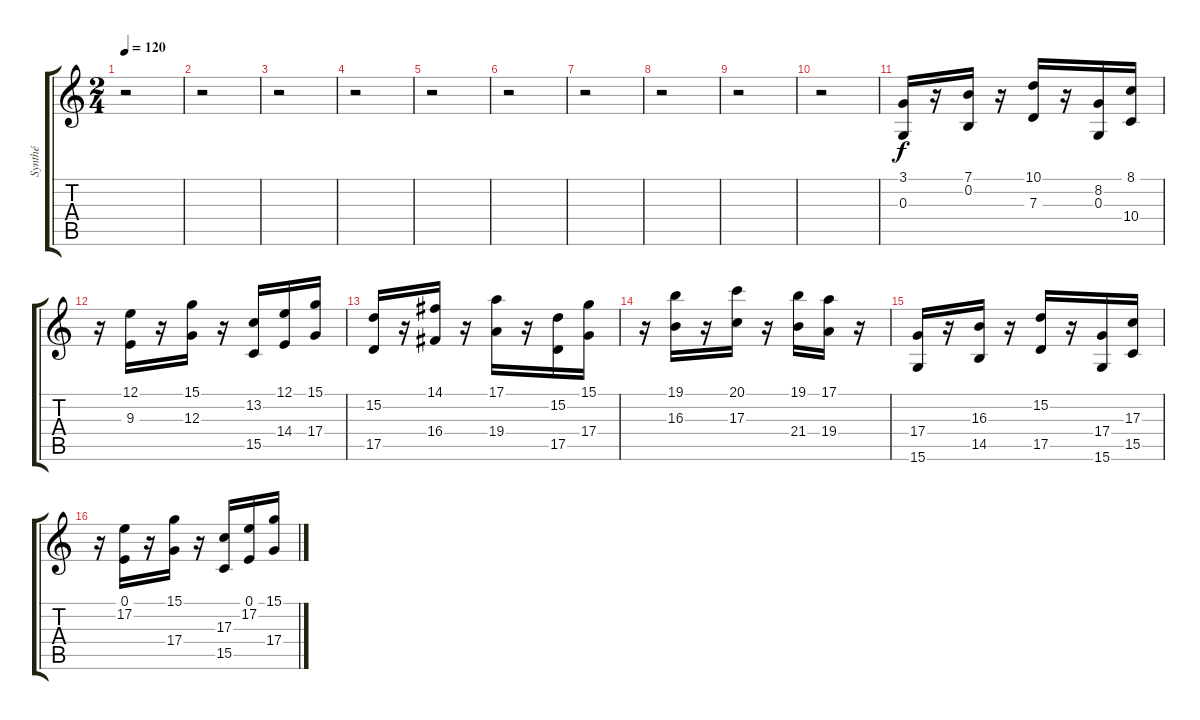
\track ("Synthé" "Synthé") {instrument brasssection}
\staff {score tabs}
\tuning (E4 B3 G3 D3 A2 E2) {hide}
\ts (2 4)
\tempo 120
\clef g2
\ks c
r.2{dy fff} |
r.2 |
r.2 |
r.2 |
r.2 |
r.2 |
r.2 |
r.2 |
r.2 |
r.2 |
(3.1 0.3).16{dy f} r.16 (7.1 0.2).16 r.16 (10.1 7.3).16 r.16 (8.2 0.3).16 (8.1 10.4).16 |
r.16 (12.1 9.3).16 r.16 (15.1 12.3).16 r.16 (13.2 15.5).16 (12.1 14.4).16 (15.1 17.4).16 |
(15.2 17.5).16 r.16 (14.1 16.4).16 r.16 (17.1 19.4).16 r.16 (15.2 17.5).16 (15.1 17.4).16 |
r.16 (19.1 16.3).16 r.16 (20.1 17.3).16 r.16 (19.1 21.4).16 (17.1 19.4).16 r.16 |
(17.4 15.6).16 r.16 (16.3 14.5).16 r.16 (15.2 17.5).16 r.16 (17.4 15.6).16 (17.3 15.5).16 |
r.16 (0.1 17.2).16 r.16 (15.1 17.4).16 r.16 (17.3 15.5).16 (0.1 17.2).16 (15.1 17.4).16
